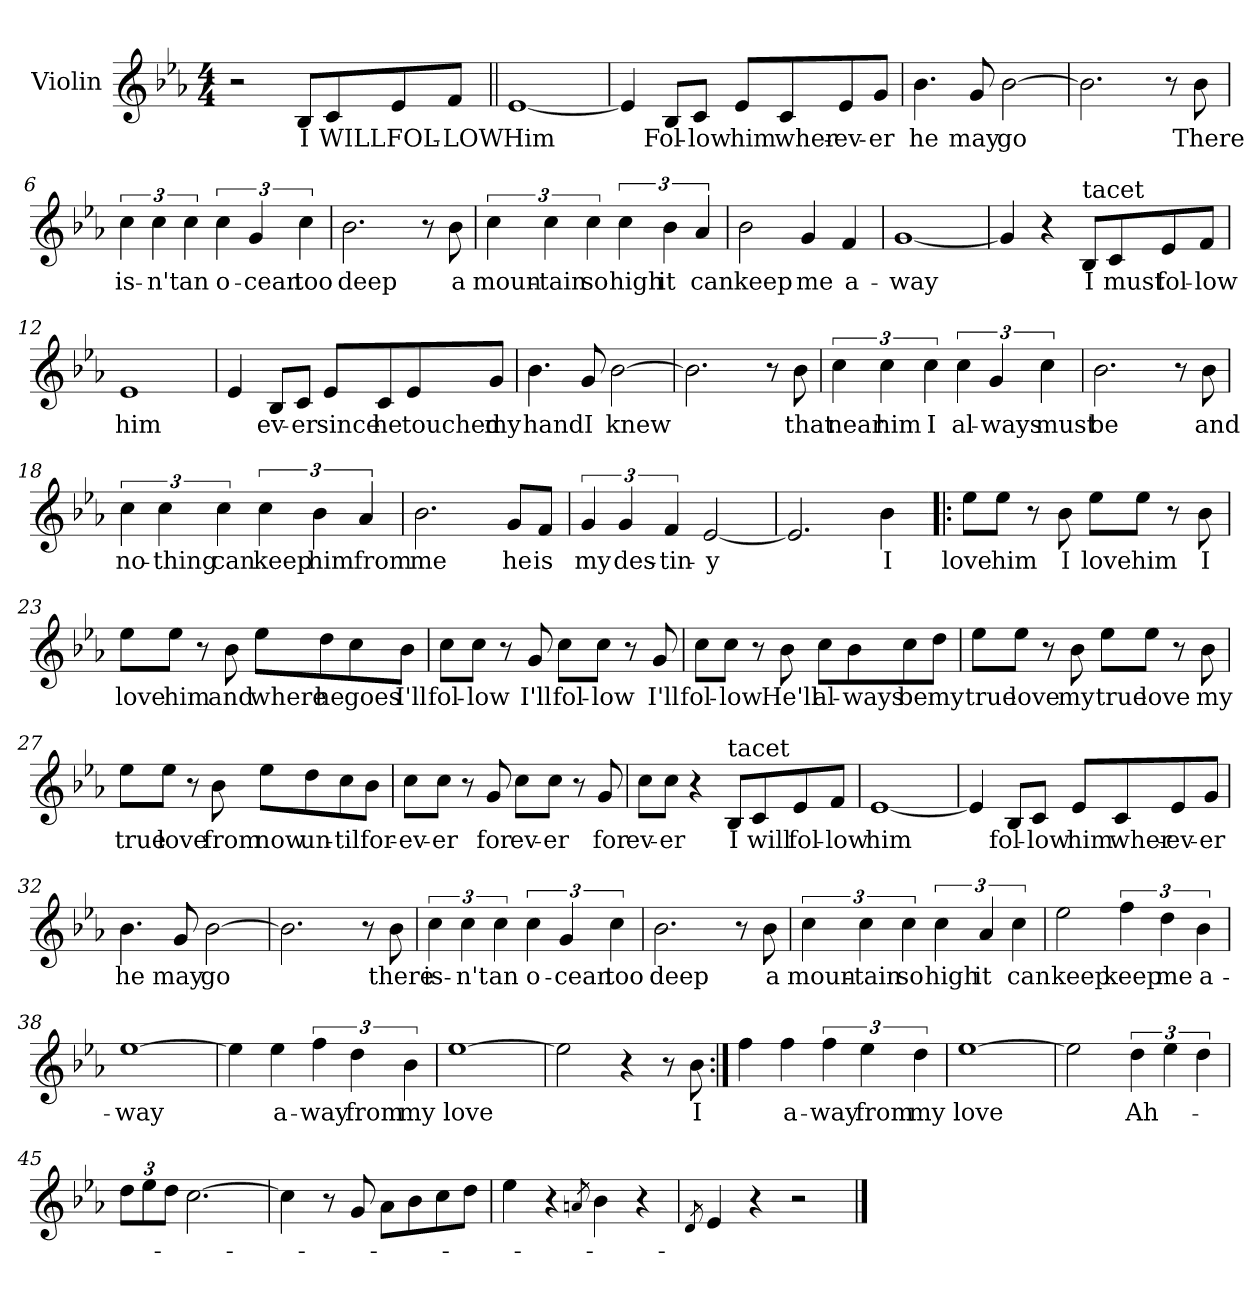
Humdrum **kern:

**kern	**text
*part1	*part1
*staff1	*staff1
*I"Violin	*
*I'Vln	*
*clefG2	*
*k[b-e-a-]	*
*E-:	*
*M4/4	*
=1	=1
2r	.
8B-/L	I
8c/	WILL
8e-/	FOL-
8f/J	-LOW
=2||	=2||
[1e-	Him
=3	=3
4e-/]	.
8B-/L	Fol-
8c/J	-low
8e-/L	him
8c/	wher-
8e-/	-ev-
8g/J	-er
=4	=4
4.b-\	he
8g/	may
[2b-\	go
=5	=5
2.b-\]	.
8r	.
8b-\	There
=6	=6
6cc\	is-
6cc\	-n't
6cc\	an
6cc\	o-
6g/	-cean
6cc\	too
!!LO:LB:g=z
=7	=7
2.b-\	deep
8r	.
8b-\	a
=8	=8
6cc\	moun-
6cc\	-tain
6cc\	so
6cc\	high
6b-\	it
6a-/	can
=9	=9
2b-\	keep
4g/	me
4f/	a-
=10	=10
[1g	-way
=11	=11
4g/]	.
4r	.
!LO:TX:a:t=tacet	!
8B-/L	I
8c/	must
8e-/	fol-
8f/J	-low
=12	=12
1e-	him
!!LO:LB:g=z
=13	=13
4e-/	.
8B-/L	ev-
8c/J	-er
8e-/L	since
8c/	he
8e-/	touched
8g/J	my
=14	=14
4.b-\	hand
8g/	I
[2b-\	knew
=15	=15
2.b-\]	.
8r	.
8b-\	that
=16	=16
6cc\	near
6cc\	him
6cc\	I
6cc\	al-
6g/	-ways
6cc\	must
!!LO:LB:g=z
=17	=17
2.b-\	be
8r	.
8b-\	and
=18	=18
6cc\	no-
6cc\	-thing
6cc\	can
6cc\	keep
6b-\	him
6a-/	from
=19	=19
2.b-\	me
8g/L	he
8f/J	is
=20	=20
6g/	my
6g/	des-
6f/	-tin-
[2e-/	-y
!!LO:LB:g=z
=21	=21
2.e-/]	.
4b-\	I
=22!|:	=22!|:
8ee-\L	love
8ee-\J	him
8r	.
8b-\	I
8ee-\L	love
8ee-\J	him
8r	.
8b-\	I
=23	=23
8ee-\L	love
8ee-\J	him
8r	.
8b-\	and
8ee-\L	where
8dd\	he
8cc\	goes
8b-\J	I'll
=24	=24
8cc\L	fol-
8cc\J	-low
8r	.
8g/	I'll
8cc\L	fol-
8cc\J	-low
8r	.
8g/	I'll
!!LO:LB:g=z
=25	=25
8cc\L	fol-
8cc\J	-low
8r	.
8b-\	He'll
8cc\L	al-
8b-\	-ways
8cc\	be
8dd\J	my
=26	=26
8ee-\L	true
8ee-\J	love
8r	.
8b-\	my
8ee-\L	true
8ee-\J	love
8r	.
8b-\	my
=27	=27
8ee-\L	true
8ee-\J	love
8r	.
8b-\	from
8ee-\L	now
8dd\	un-
8cc\	-til
8b-\J	for-
!!LO:LB:g=z
=28	=28
8cc\L	-ev-
8cc\J	-er
8r	.
8g/	for
8cc\L	ev-
8cc\J	-er
8r	.
8g/	for
=29	=29
8cc\L	ev-
8cc\J	-er
4r	.
!LO:TX:a:t=tacet	!
8B-/L	I
8c/	will
8e-/	fol-
8f/J	-low
=30	=30
[1e-	him
=31	=31
4e-/]	.
8B-/L	fol-
8c/J	-low
8e-/L	him
8c/	wher-
8e-/	-ev-
8g/J	-er
=32	=32
4.b-\	he
8g/	may
[2b-\	go
=33	=33
2.b-\]	.
8r	.
8b-\	there
!!LO:LB:g=z
=34	=34
6cc\	is-
6cc\	-n't
6cc\	an
6cc\	o-
6g/	-cean
6cc\	too
=35	=35
2.b-\	deep
8r	.
8b-\	a
=36	=36
6cc\	moun-
6cc\	-tain
6cc\	so
6cc\	high
6a-/	it
6cc\	can
=37	=37
2ee-\	keep
6ff\	keep
6dd\	me
6b-\	a-
=38	=38
[1ee-	-way
=39	=39
4ee-\]	.
4ee-\	a-
6ff\	-way
6dd\	from
6b-\	my
=40	=40
[1ee-	love
!!LO:LB:g=z
=41	=41
2ee-\]	.
4r	.
8r	.
8b-\	I
=42:|!	=42:|!
4ff\	.
4ff\	a-
6ff\	-way
6ee-\	from
6dd\	my
=43	=43
[1ee-	love
=44	=44
2ee-\]	.
6dd\	Ah-
6ee-\	.
6dd\	.
=45	=45
*Xbrackettup	*
12dd\L	.
12ee-\	.
12dd\J	.
[2.cc\	.
=46	=46
4cc\]	.
8r	.
8g/	.
8a-\L	.
8b-\	.
8cc\	.
8dd\J	.
=47	=47
4ee-\	.
4r	.
8qan/	.
4b-\	.
4r	.
=48	=48
8qd/	.
4e-/	.
4r	.
2r	.
==	==
*-	*-
